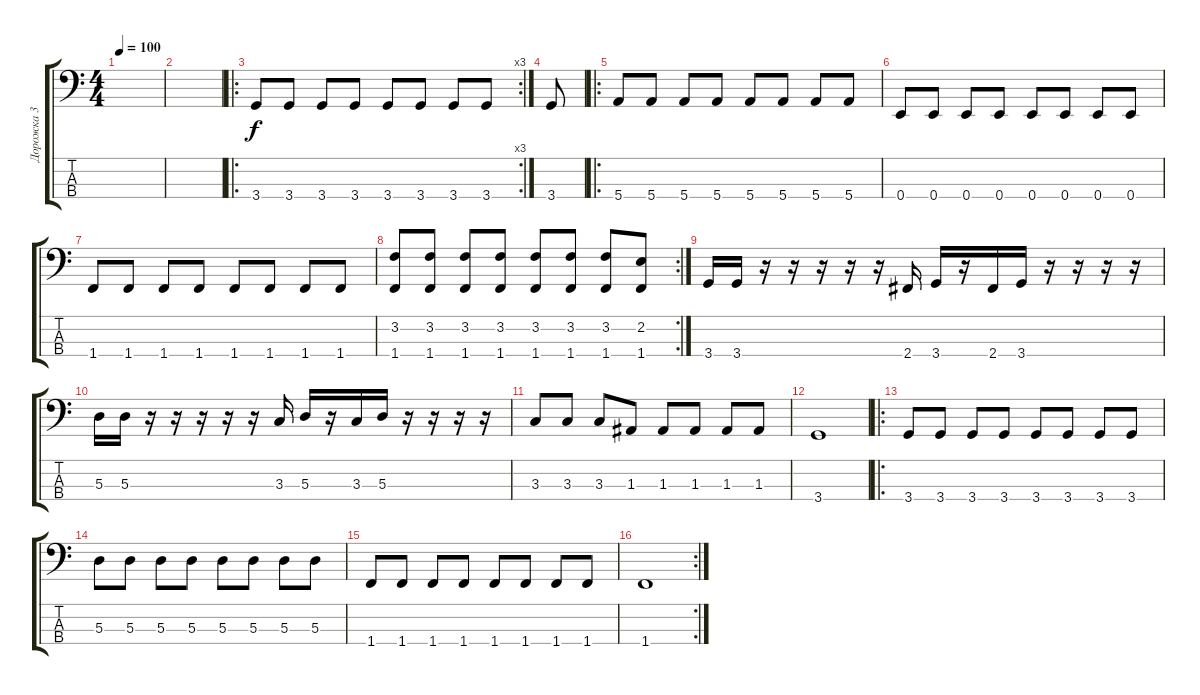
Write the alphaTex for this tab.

\track ("Дорожка 3" "Дорожка 3") {instrument electricbassfinger}
\staff {score tabs}
\tuning (G2 D2 A1 E1) {hide}
\ts (4 4)
\tempo 100
\clef f4
\ks c
|
|
\ro
\rc 3
3.4.8 3.4.8 3.4.8 3.4.8 3.4.8 3.4.8 3.4.8 3.4.8 |
3.4.8 |
\ro
5.4.8 5.4.8 5.4.8 5.4.8 5.4.8 5.4.8 5.4.8 5.4.8 |
0.4.8 0.4.8 0.4.8 0.4.8 0.4.8 0.4.8 0.4.8 0.4.8 |
1.4.8 1.4.8 1.4.8 1.4.8 1.4.8 1.4.8 1.4.8 1.4.8 |
\rc 2
(3.2 1.4).8 (3.2 1.4).8 (3.2 1.4).8 (3.2 1.4).8 (3.2 1.4).8 (3.2 1.4).8 (3.2 1.4).8 (2.2 1.4).8 |
3.4.16 3.4.16 r.16 r.16 r.16 r.16 r.16 2.4.16 3.4.16 r.16 2.4.16 3.4.16 r.16 r.16 r.16 r.16 |
5.3.16 5.3.16 r.16 r.16 r.16 r.16 r.16 3.3.16 5.3.16 r.16 3.3.16 5.3.16 r.16 r.16 r.16 r.16 |
3.3.8 3.3.8 3.3.8 1.3.8 1.3.8 1.3.8 1.3.8 1.3.8 |
3.4.1 |
\ro
3.4.8 3.4.8 3.4.8 3.4.8 3.4.8 3.4.8 3.4.8 3.4.8 |
5.3.8 5.3.8 5.3.8 5.3.8 5.3.8 5.3.8 5.3.8 5.3.8 |
1.4.8 1.4.8 1.4.8 1.4.8 1.4.8 1.4.8 1.4.8 1.4.8 |
\rc 2
1.4.1
